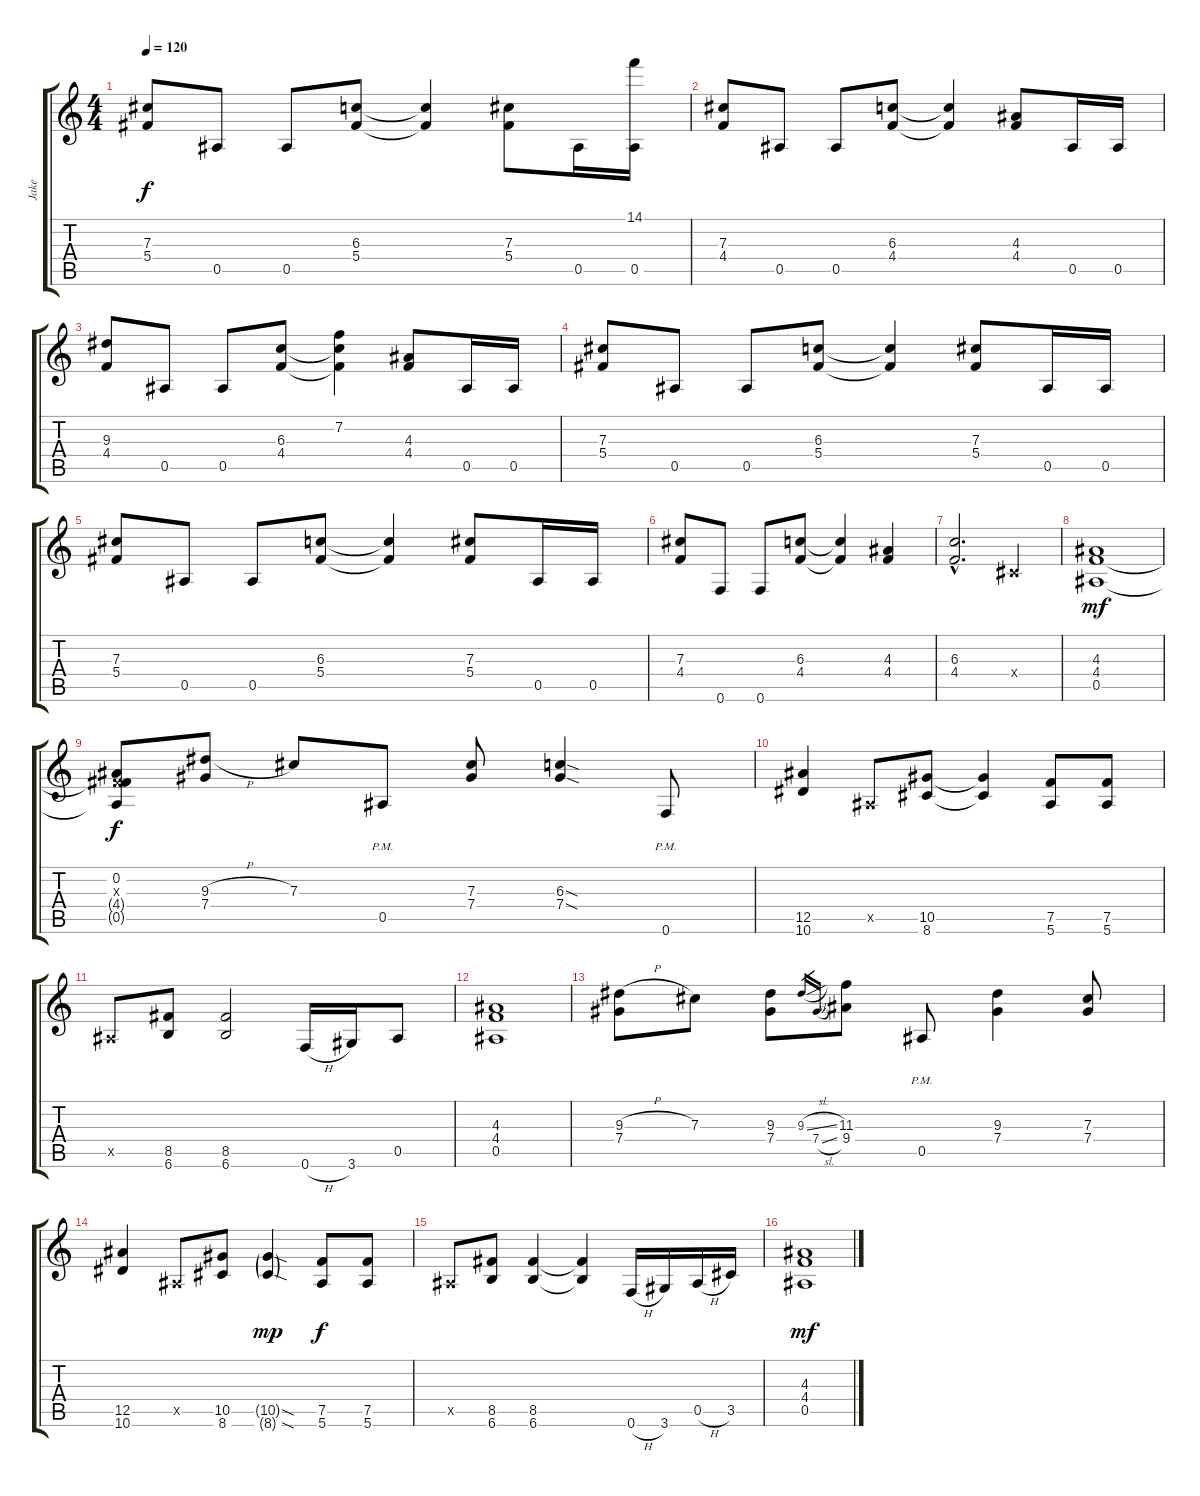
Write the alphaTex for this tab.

\track ("Jake" "Jake") {instrument overdrivenguitar}
\staff {score tabs}
\tuning (Eb4 Bb3 Gb3 Db3 Bb2 F2) {hide}
\ts (4 4)
\tempo 120
\clef g2
\ks c
(7.3 5.4).8{dy f} 0.5.8 0.5.8 (6.3 5.4).8 (6.3{t} 5.4{t}).4 (7.3 5.4).8 0.5.16 (14.1{t} 0.5).16 |
(7.3 4.4).8 0.5.8 0.5.8 (6.3 4.4).8 (6.3{t} 4.4{t}).4 (4.3 4.4).8 0.5.16 0.5.16 |
(9.3 4.4).8 0.5.8 0.5.8 (6.3 4.4).8 (7.2{t} 6.3{t} 4.4{t}).4 (4.3 4.4).8 0.5.16 0.5.16 |
(7.3 5.4).8 0.5.8 0.5.8 (6.3 5.4).8 (6.3{t} 5.4{t}).4 (7.3 5.4).8 0.5.16 0.5.16 |
(7.3 5.4).8 0.5.8 0.5.8 (6.3 5.4).8 (6.3{t} 5.4{t}).4 (7.3 5.4).8 0.5.16 0.5.16 |
(7.3 4.4).8 0.6.8 0.6.8 (6.3 4.4).8 (6.3{t} 4.4{t}).4 (4.3 4.4).4 |
(6.3{hac} 4.4{hac}).2{d} 0.4{x}.4 |
(4.3 4.4 0.5).1{dy mf} |
(0.2 0.3{x} 4.4{t} 0.5{t}).8{dy f} (9.3{h} 7.4).8 7.3.8 0.5{pm}.8 (7.3 7.4).8 (6.3{sod} 7.4{sod}).4 0.6{pm}.8 |
(12.5 10.6).4 0.5{x}.8 (10.5 8.6).8 (10.5{t} 8.6{t}).4 (7.5 5.6).8 (7.5 5.6).8 |
0.5{x}.8 (8.5 6.6).8 (8.5 6.6).2 0.6{h}.16 3.6.16 0.5.8 |
(4.3 4.4 0.5).1 |
(9.3{h} 7.4).8 7.3.8 (9.3 7.4).8 9.3{sl}.16{gr} 7.4{sl}.16{gr} (11.3 9.4).8 0.5{pm}.8 (9.3 7.4).4 (7.3 7.4).8 |
(12.5 10.6).4 0.5{x}.8 (10.5 8.6).8 (10.5{sod g} 8.6{sod g}).4{dy mp} (7.5 5.6).8{dy f} (7.5 5.6).8 |
0.5{x}.8 (8.5 6.6).8 (8.5 6.6).4 (8.5{t} 6.6{t}).4 0.6{h}.16 3.6.16 0.5{h}.16 3.5.16 |
(4.3 4.4 0.5).1{dy mf}
